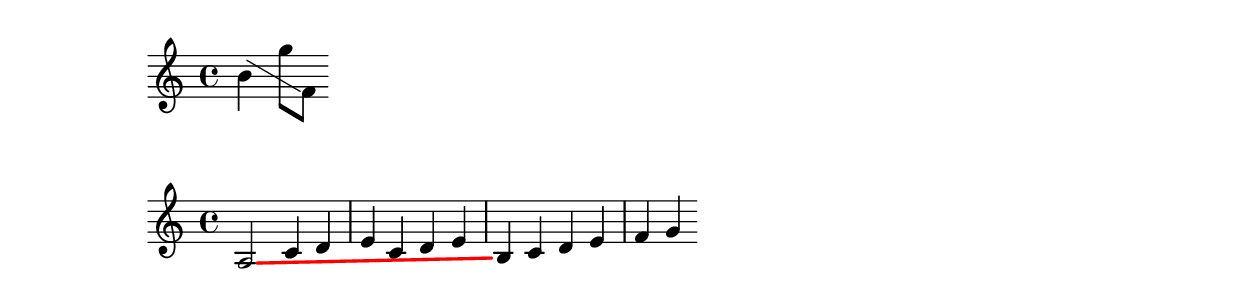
\version "2.18.2"
%% \gliss #'(0 . shift) #'Ypoint2 note\startTextSpan note\stopTextSpan
gliss = #(define-music-function (parser location shift pad) (pair? number?) #{
 	\once \override TextSpanner.style = #'line
    \once \override TextSpanner.bound-details.left.padding = #'1
    \once \override TextSpanner.bound-details.right.padding = #1
    \once \override TextSpanner.extra-offset = #shift 
    \override TextSpanner.bound-details.right.Y = #pad
    \once \override TextSpanner.bound-details.right.text = #'()
#})
% Short command for start and stop  TextSpan
#(define Stsp startTextSpan )
#(define Stpsp stopTextSpan )

\new Staff {
    \override Glissando.minimum-length = #5
    \override Glissando.springs-and-rods = #ly:spanner::set-spacing-rods
    \override Glissando.thickness = #'3
    \override Glissando.color=#(rgb-color 0.988 0.005 0.000)
   \gliss #'(0.0 . -5) #'-4  b'4\Stsp g''8 f'\Stpsp 
}

\relative c' {
    \override Glissando.minimum-length = #5
    \override Glissando.springs-and-rods = #ly:spanner::set-spacing-rods
    \override Glissando.thickness = #'3
    \override Glissando.color=#(rgb-color 0.988 0.005 0.000)
  a2 \glissando
  \override NoteColumn.glissando-skip = ##t
  c4 d e 
  \glissando
  c d e 
  \override NoteColumn.glissando-skip = ##f
  b c d e f g
}

